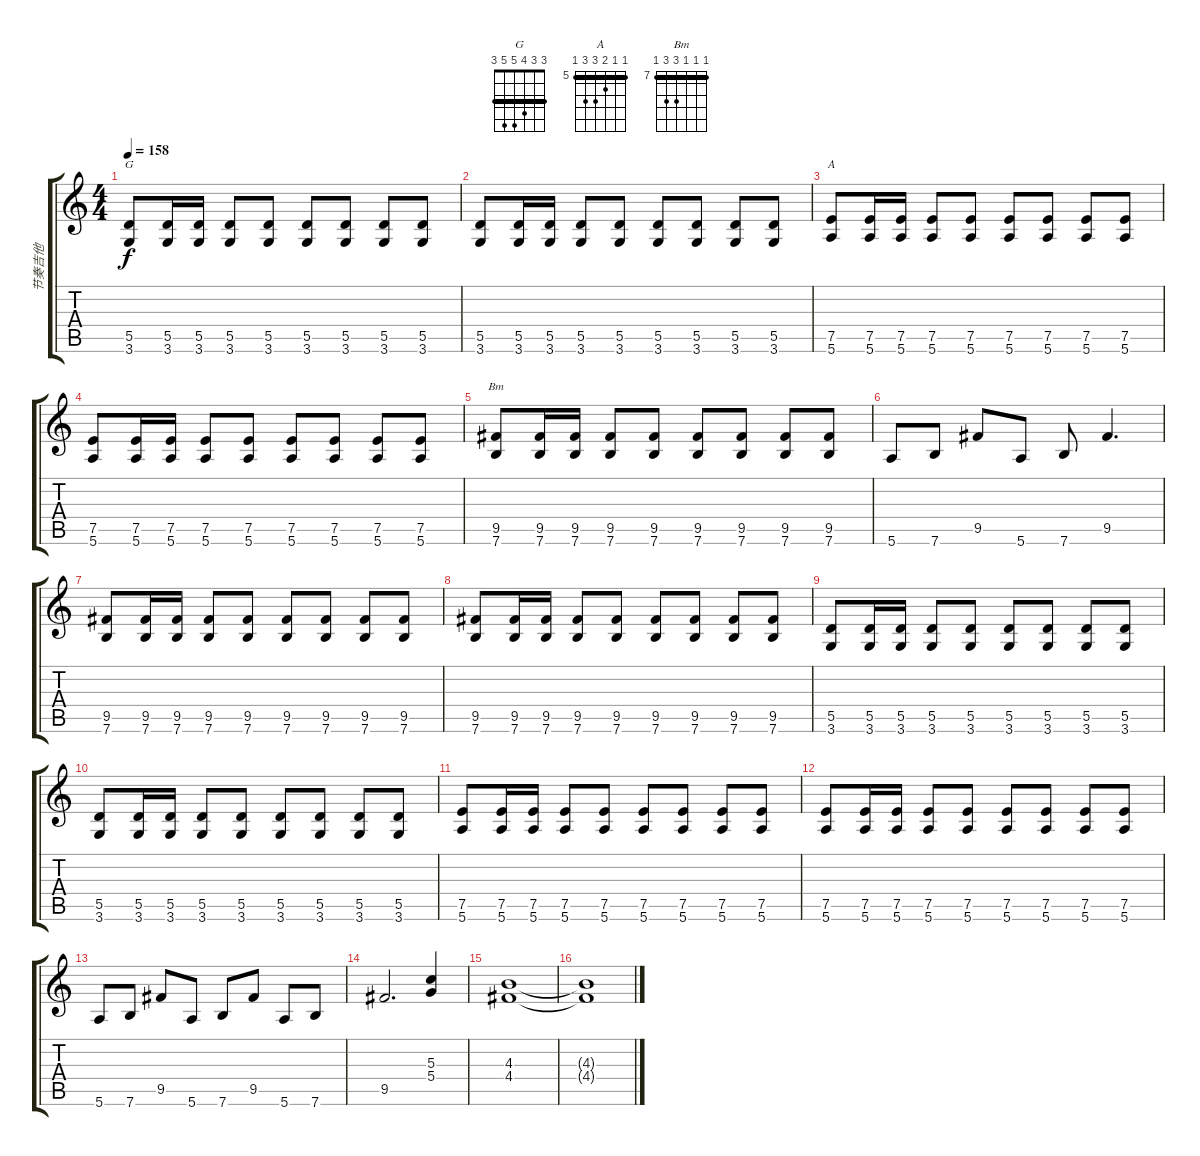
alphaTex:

\track ("节奏吉他" "节奏吉他") {instrument distortionguitar}
\staff {score tabs}
\tuning (E4 B3 G3 D3 A2 E2) {hide}
\chord ("G" 3 3 4 5 5 3) {barre 3}
\chord ("A" 5 5 6 7 7 5) {firstfret 5 barre 5}
\chord ("Bm" 7 7 7 9 9 7) {firstfret 7 barre 7}
\ts (4 4)
\tempo 158
\clef g2
\ks c
(5.5 3.6).8{ch "G" dy f} (5.5 3.6).16 (5.5 3.6).16 (5.5 3.6).8 (5.5 3.6).8 (5.5 3.6).8 (5.5 3.6).8 (5.5 3.6).8 (5.5 3.6).8 |
(5.5 3.6).8 (5.5 3.6).16 (5.5 3.6).16 (5.5 3.6).8 (5.5 3.6).8 (5.5 3.6).8 (5.5 3.6).8 (5.5 3.6).8 (5.5 3.6).8 |
(7.5 5.6).8{ch "A"} (7.5 5.6).16 (7.5 5.6).16 (7.5 5.6).8 (7.5 5.6).8 (7.5 5.6).8 (7.5 5.6).8 (7.5 5.6).8 (7.5 5.6).8 |
(7.5 5.6).8 (7.5 5.6).16 (7.5 5.6).16 (7.5 5.6).8 (7.5 5.6).8 (7.5 5.6).8 (7.5 5.6).8 (7.5 5.6).8 (7.5 5.6).8 |
(9.5 7.6).8{ch "Bm"} (9.5 7.6).16 (9.5 7.6).16 (9.5 7.6).8 (9.5 7.6).8 (9.5 7.6).8 (9.5 7.6).8 (9.5 7.6).8 (9.5 7.6).8 |
5.6.8 7.6.8 9.5.8 5.6.8 7.6.8 9.5.4{d} |
(9.5 7.6).8 (9.5 7.6).16 (9.5 7.6).16 (9.5 7.6).8 (9.5 7.6).8 (9.5 7.6).8 (9.5 7.6).8 (9.5 7.6).8 (9.5 7.6).8 |
(9.5 7.6).8 (9.5 7.6).16 (9.5 7.6).16 (9.5 7.6).8 (9.5 7.6).8 (9.5 7.6).8 (9.5 7.6).8 (9.5 7.6).8 (9.5 7.6).8 |
(5.5 3.6).8 (5.5 3.6).16 (5.5 3.6).16 (5.5 3.6).8 (5.5 3.6).8 (5.5 3.6).8 (5.5 3.6).8 (5.5 3.6).8 (5.5 3.6).8 |
(5.5 3.6).8 (5.5 3.6).16 (5.5 3.6).16 (5.5 3.6).8 (5.5 3.6).8 (5.5 3.6).8 (5.5 3.6).8 (5.5 3.6).8 (5.5 3.6).8 |
(7.5 5.6).8 (7.5 5.6).16 (7.5 5.6).16 (7.5 5.6).8 (7.5 5.6).8 (7.5 5.6).8 (7.5 5.6).8 (7.5 5.6).8 (7.5 5.6).8 |
(7.5 5.6).8 (7.5 5.6).16 (7.5 5.6).16 (7.5 5.6).8 (7.5 5.6).8 (7.5 5.6).8 (7.5 5.6).8 (7.5 5.6).8 (7.5 5.6).8 |
5.6.8 7.6.8 9.5.8 5.6.8 7.6.8 9.5.8 5.6.8 7.6.8 |
9.5.2{d} (5.3 5.4).4 |
(4.3 4.4).1 |
(4.3{t} 4.4{t}).1
